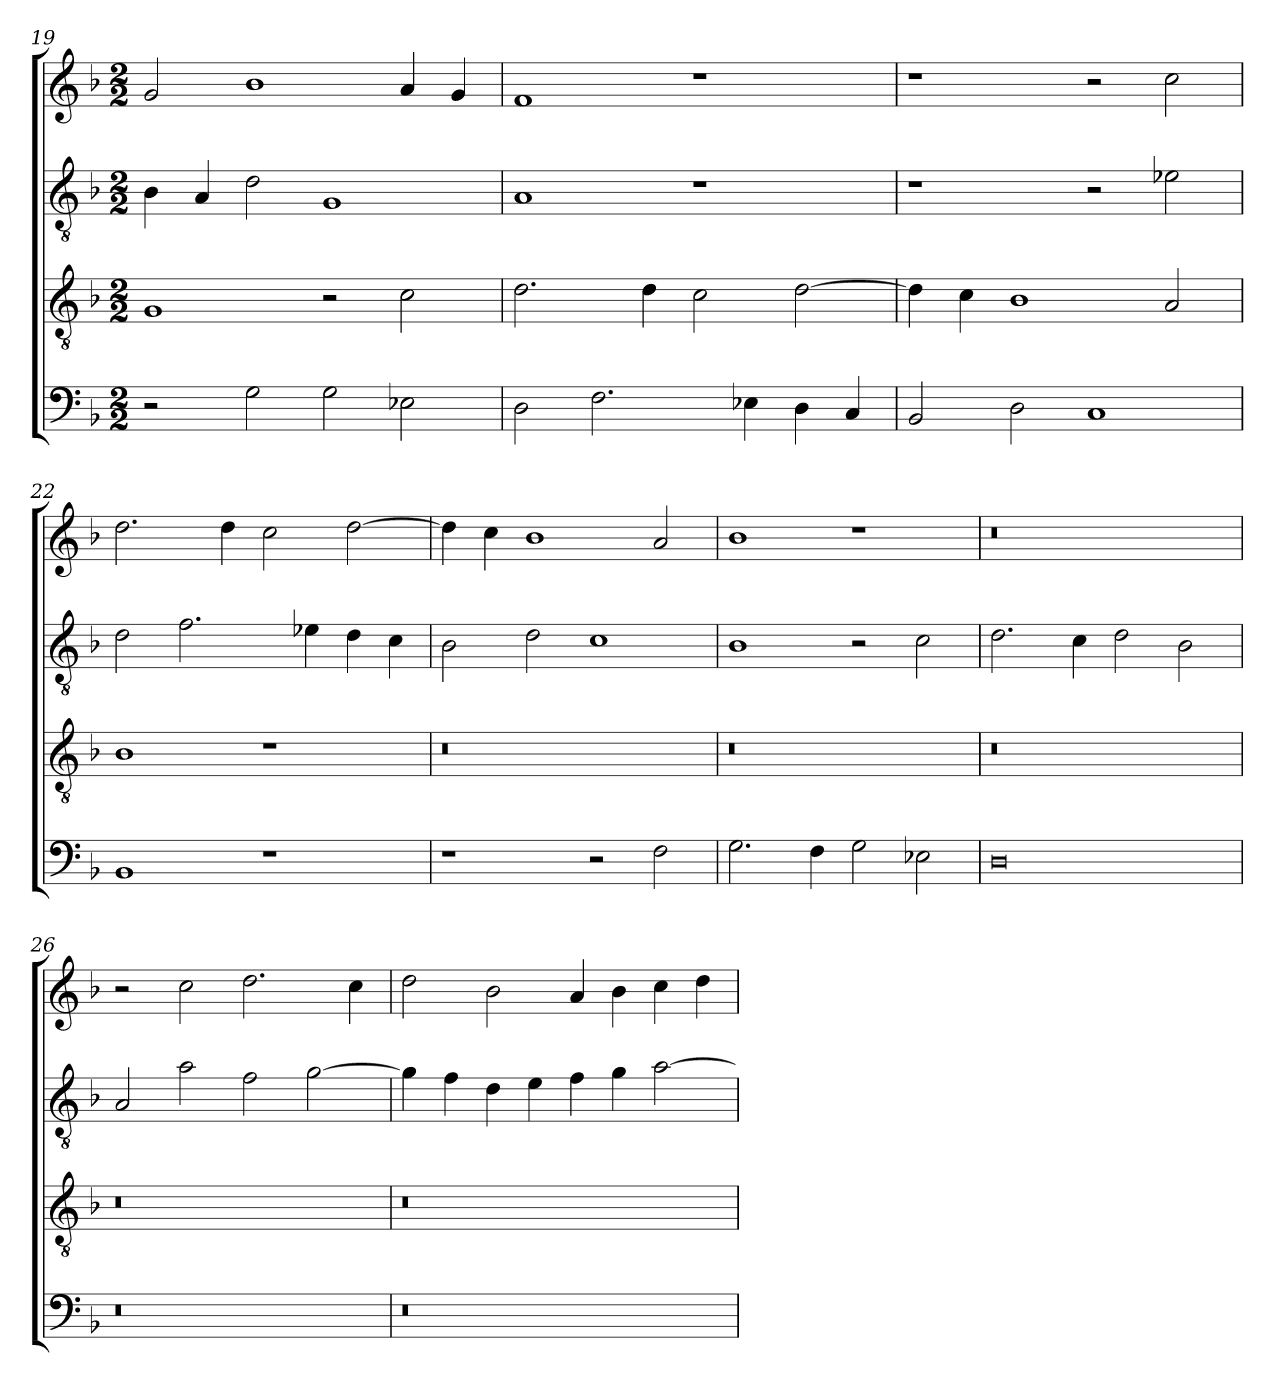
**kern	**kern	**kern	**kern
*part4	*part3	*part2	*part1
*staff4	*staff3	*staff2	*staff1
*clefF4	*clefGv2	*clefGv2	*clefG2
*k[b-]	*k[b-]	*k[b-]	*k[b-]
*M2/2	*M2/2	*M2/2	*M2/2
=19	=19	=19	=19
2r	1G	4B-\	2g/
.	.	4A/	.
2G\	.	2d\	1b-
2G\	2r	1G	.
2E-X\	2c\	.	4a/
.	.	.	4g/
=20	=20	=20	=20
2D\	2.d\	1A	1f
2.F\	.	.	.
.	4d\	.	.
.	2c\	1r	1r
4E-X\	.	.	.
4D\	[2d\	.	.
4C/	.	.	.
=21	=21	=21	=21
2BB-/	4d\]	1r	1r
.	4c\	.	.
2D\	1B-	.	.
1C	.	2r	2r
.	2A/	2e-X\	2cc\
=22	=22	=22	=22
1BB-	1B-	2d\	2.dd\
.	.	2.f\	.
.	.	.	4dd\
1r	1r	.	2cc\
.	.	4e-X\	.
.	.	4d\	[2dd\
.	.	4c\	.
=23	=23	=23	=23
1r	0r	2B-\	4dd\]
.	.	.	4cc\
.	.	2d\	1b-
2r	.	1c	.
2F\	.	.	2a/
=24	=24	=24	=24
2.G\	0r	1B-	1b-
4F\	.	.	.
2G\	.	2r	1r
2E-X\	.	2c\	.
=25	=25	=25	=25
0D	0r	2.d\	0r
.	.	4c\	.
.	.	2d\	.
.	.	2B-\	.
=26	=26	=26	=26
0r	0r	2A/	2r
.	.	2a\	2cc\
.	.	2f\	2.dd\
.	.	[2g\	.
.	.	.	4cc\
=27	=27	=27	=27
0r	0r	4g\]	2dd\
.	.	4f\	.
.	.	4d\	2b-\
.	.	4e\	.
.	.	4f\	4a/
.	.	4g\	4b-\
.	.	[2a\	4cc\
.	.	.	4dd\
=	=	=	=
*-	*-	*-	*-
